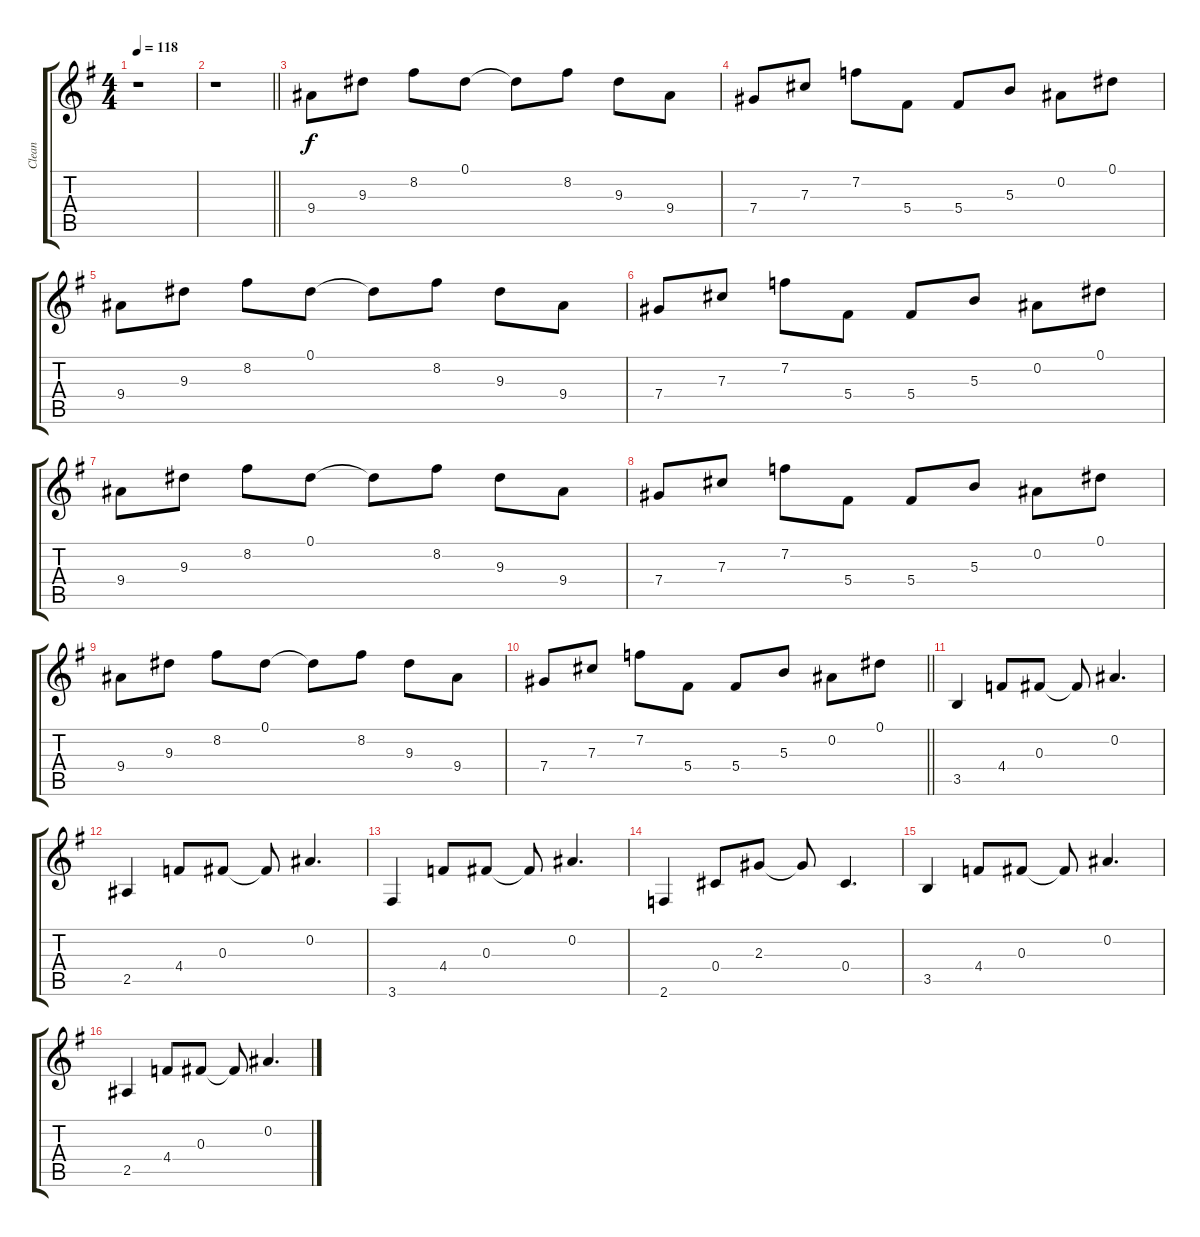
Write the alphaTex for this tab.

\track ("Clean" "Clean") {instrument electricguitarclean}
\staff {score tabs}
\tuning (Eb4 Bb3 Gb3 Db3 Ab2 Eb2) {hide}
\ts (4 4)
\tempo 118
\clef g2
\ks g
r.1{dy f} |
\barLineRight lightlight
r.1 |
9.4.8 9.3.8 8.2.8 0.1.8 0.1{t}.8 8.2.8 9.3.8 9.4.8 |
7.4.8 7.3.8 7.2.8 5.4.8 5.4.8 5.3.8 0.2.8 0.1.8 |
9.4.8 9.3.8 8.2.8 0.1.8 0.1{t}.8 8.2.8 9.3.8 9.4.8 |
7.4.8 7.3.8 7.2.8 5.4.8 5.4.8 5.3.8 0.2.8 0.1.8 |
9.4.8 9.3.8 8.2.8 0.1.8 0.1{t}.8 8.2.8 9.3.8 9.4.8 |
7.4.8 7.3.8 7.2.8 5.4.8 5.4.8 5.3.8 0.2.8 0.1.8 |
9.4.8 9.3.8 8.2.8 0.1.8 0.1{t}.8 8.2.8 9.3.8 9.4.8 |
\barLineRight lightlight
7.4.8 7.3.8 7.2.8 5.4.8 5.4.8 5.3.8 0.2.8 0.1.8 |
3.5.4 4.4.8 0.3.8 0.3{t}.8 0.2.4{d} |
2.5.4 4.4.8 0.3.8 0.3{t}.8 0.2.4{d} |
3.6.4 4.4.8 0.3.8 0.3{t}.8 0.2.4{d} |
2.6.4 0.4.8 2.3.8 2.3{t}.8 0.4.4{d} |
3.5.4 4.4.8 0.3.8 0.3{t}.8 0.2.4{d} |
2.5.4 4.4.8 0.3.8 0.3{t}.8 0.2.4{d}
